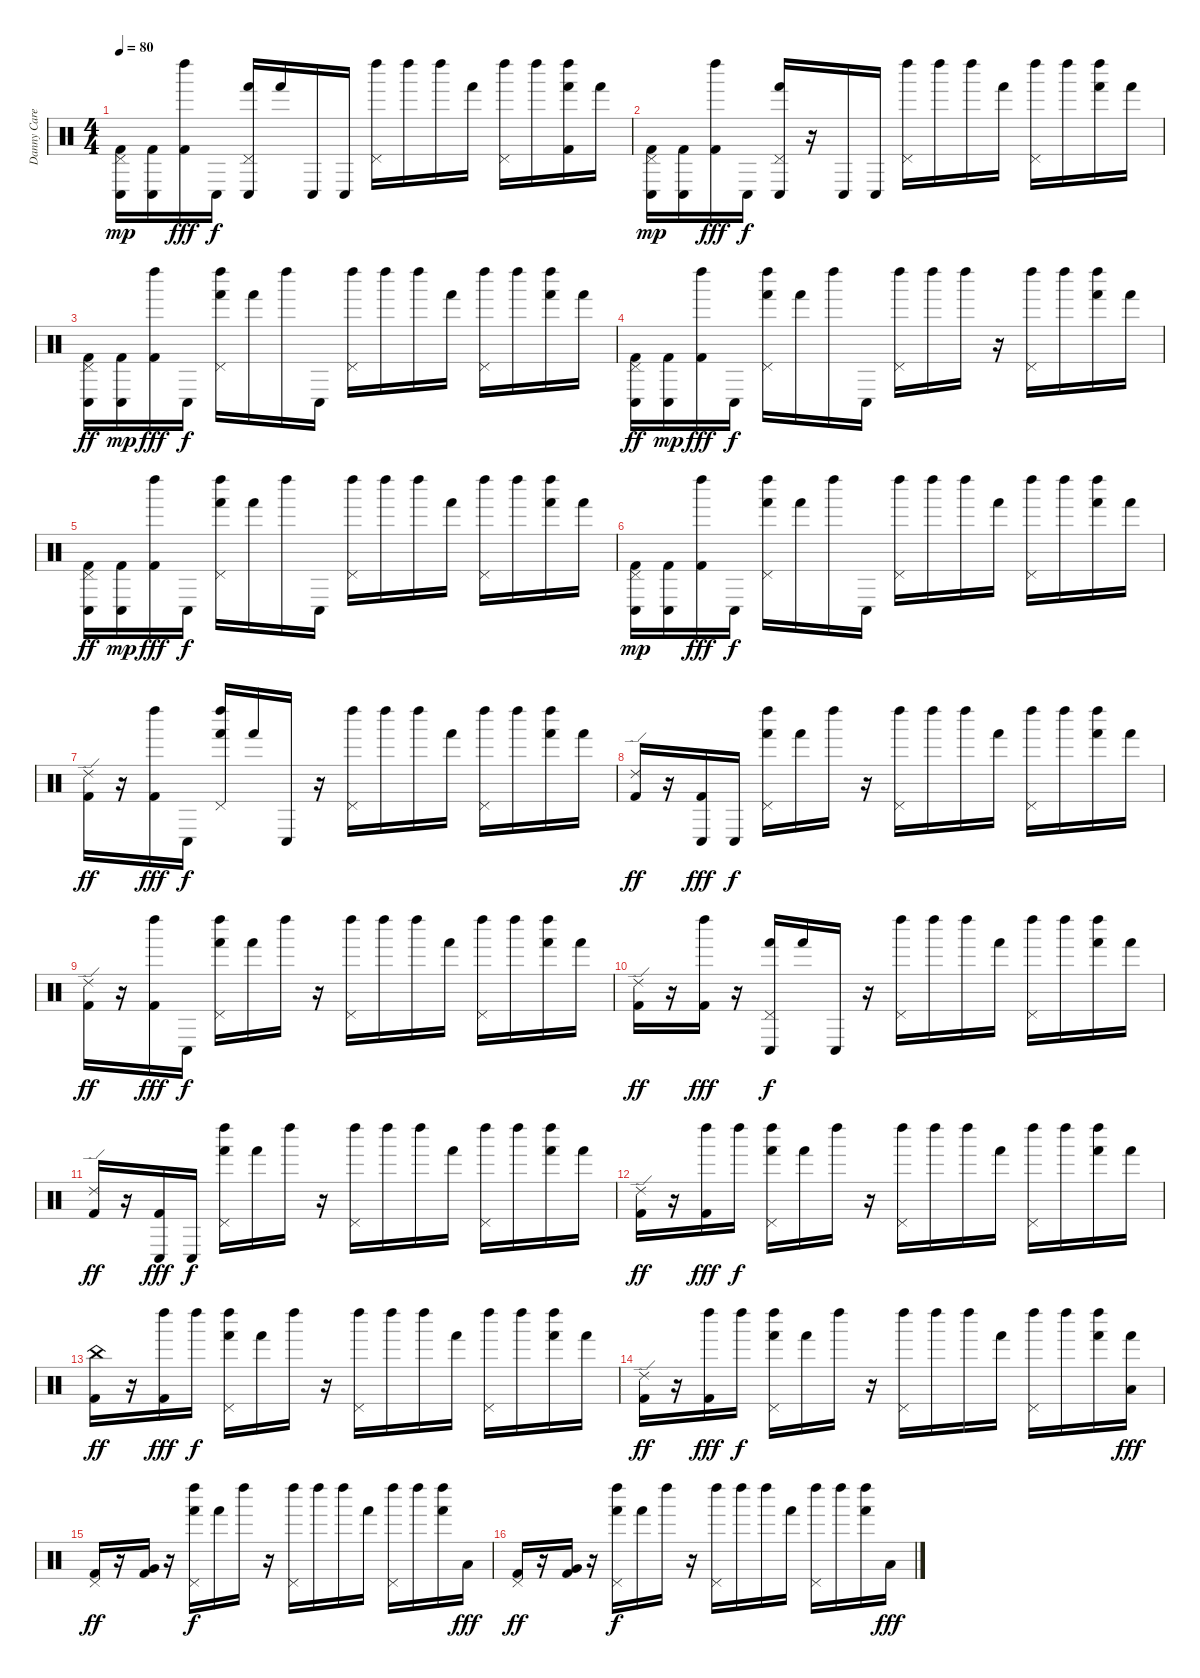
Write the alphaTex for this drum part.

\track ("Danny Carey" "Danny Care") {instrument percussion}
\staff {score}
\articulation defaults
\ts (4 4)
\tempo 80
\clef neutral
\ks c
("Pedal Hi-Hat (hit)" "Conga low (hit)" "Kick (hit) 2").16{dy mp} ("Conga low (hit)" "Kick (hit) 2").16 ("Left Maraca (hit)" "Kick (hit) 2").16{dy fff} "Conga low (hit)".16{dy f} ("Pedal Hi-Hat (hit)" "Conga low (hit)" "Hand (hit)").16 "Hand (hit)".16 "Conga low (hit)".16 "Conga low (hit)".16 ("Pedal Hi-Hat (hit)" "Left Maraca (hit)").16 "Left Maraca (hit)".16 "Left Maraca (hit)".16 "Hand (hit)".16 ("Pedal Hi-Hat (hit)" "Left Maraca (hit)").16 "Left Maraca (hit)".16 ("Left Maraca (hit)" "Hand (hit)" "Kick (hit) 2").16 "Hand (hit)".16 |
("Pedal Hi-Hat (hit)" "Conga low (hit)" "Kick (hit) 2").16{dy mp} ("Conga low (hit)" "Kick (hit) 2").16 ("Left Maraca (hit)" "Kick (hit) 2").16{dy fff} "Conga low (hit)".16{dy f} ("Pedal Hi-Hat (hit)" "Conga low (hit)" "Hand (hit)").16 r.16 "Conga low (hit)".16 "Conga low (hit)".16 ("Pedal Hi-Hat (hit)" "Left Maraca (hit)").16 "Left Maraca (hit)".16 "Left Maraca (hit)".16 "Hand (hit)".16 ("Pedal Hi-Hat (hit)" "Left Maraca (hit)").16 "Left Maraca (hit)".16 ("Left Maraca (hit)" "Hand (hit)").16 "Hand (hit)".16 |
("Pedal Hi-Hat (hit)" "Conga low (hit)" "Kick (hit) 2").16{dy ff} ("Conga low (hit)" "Kick (hit) 2").16{dy mp} ("Left Maraca (hit)" "Kick (hit) 2").16{dy fff} "Conga low (hit)".16{dy f} ("Pedal Hi-Hat (hit)" "Left Maraca (hit)" "Hand (hit)").16 "Hand (hit)".16 "Left Maraca (hit)".16 "Conga low (hit)".16 ("Pedal Hi-Hat (hit)" "Left Maraca (hit)").16 "Left Maraca (hit)".16 "Left Maraca (hit)".16 "Hand (hit)".16 ("Pedal Hi-Hat (hit)" "Left Maraca (hit)").16 "Left Maraca (hit)".16 ("Left Maraca (hit)" "Hand (hit)").16 "Hand (hit)".16 |
("Pedal Hi-Hat (hit)" "Conga low (hit)" "Kick (hit) 2").16{dy ff} ("Conga low (hit)" "Kick (hit) 2").16{dy mp} ("Left Maraca (hit)" "Kick (hit) 2").16{dy fff} "Conga low (hit)".16{dy f} ("Pedal Hi-Hat (hit)" "Left Maraca (hit)" "Hand (hit)").16 "Hand (hit)".16 "Left Maraca (hit)".16 "Conga low (hit)".16 ("Pedal Hi-Hat (hit)" "Left Maraca (hit)").16 "Left Maraca (hit)".16 "Left Maraca (hit)".16 r.16 ("Pedal Hi-Hat (hit)" "Left Maraca (hit)").16 "Left Maraca (hit)".16 ("Left Maraca (hit)" "Hand (hit)").16 "Hand (hit)".16 |
("Pedal Hi-Hat (hit)" "Conga low (hit)" "Kick (hit) 2").16{dy ff} ("Conga low (hit)" "Kick (hit) 2").16{dy mp} ("Left Maraca (hit)" "Kick (hit) 2").16{dy fff} "Conga low (hit)".16{dy f} ("Pedal Hi-Hat (hit)" "Left Maraca (hit)" "Hand (hit)").16 "Hand (hit)".16 "Left Maraca (hit)".16 "Conga low (hit)".16 ("Pedal Hi-Hat (hit)" "Left Maraca (hit)").16 "Left Maraca (hit)".16 "Left Maraca (hit)".16 "Hand (hit)".16 ("Pedal Hi-Hat (hit)" "Left Maraca (hit)").16 "Left Maraca (hit)".16 ("Left Maraca (hit)" "Hand (hit)").16 "Hand (hit)".16 |
("Pedal Hi-Hat (hit)" "Conga low (hit)" "Kick (hit) 2").16{dy mp} ("Conga low (hit)" "Kick (hit) 2").16 ("Left Maraca (hit)" "Kick (hit) 2").16{dy fff} "Conga low (hit)".16{dy f} ("Pedal Hi-Hat (hit)" "Left Maraca (hit)" "Hand (hit)").16 "Hand (hit)".16 "Left Maraca (hit)".16 "Conga low (hit)".16 ("Pedal Hi-Hat (hit)" "Left Maraca (hit)").16 "Left Maraca (hit)".16 "Left Maraca (hit)".16 "Hand (hit)".16 ("Pedal Hi-Hat (hit)" "Left Maraca (hit)").16 "Left Maraca (hit)".16 ("Left Maraca (hit)" "Hand (hit)").16 "Hand (hit)".16 |
("Ride (edge) 2" "Kick (hit) 2").16{dy ff} r.16 ("Left Maraca (hit)" "Kick (hit) 2").16{dy fff} "Conga low (hit)".16{dy f} ("Pedal Hi-Hat (hit)" "Left Maraca (hit)" "Hand (hit)").16 "Hand (hit)".16 "Conga low (hit)".16 r.16 ("Pedal Hi-Hat (hit)" "Left Maraca (hit)").16 "Left Maraca (hit)".16 "Left Maraca (hit)".16 "Hand (hit)".16 ("Pedal Hi-Hat (hit)" "Left Maraca (hit)").16 "Left Maraca (hit)".16 ("Left Maraca (hit)" "Hand (hit)").16 "Hand (hit)".16 |
("Ride (edge) 2" "Kick (hit) 2").16{dy ff} r.16 ("Conga low (hit)" "Kick (hit) 2").16{dy fff} "Conga low (hit)".16{dy f} ("Pedal Hi-Hat (hit)" "Left Maraca (hit)" "Hand (hit)").16 "Hand (hit)".16 "Left Maraca (hit)".16 r.16 ("Pedal Hi-Hat (hit)" "Left Maraca (hit)").16 "Left Maraca (hit)".16 "Left Maraca (hit)".16 "Hand (hit)".16 ("Pedal Hi-Hat (hit)" "Left Maraca (hit)").16 "Left Maraca (hit)".16 ("Left Maraca (hit)" "Hand (hit)").16 "Hand (hit)".16 |
("Ride (edge) 2" "Kick (hit) 2").16{dy ff} r.16 ("Left Maraca (hit)" "Kick (hit) 2").16{dy fff} "Conga low (hit)".16{dy f} ("Pedal Hi-Hat (hit)" "Left Maraca (hit)" "Hand (hit)").16 "Hand (hit)".16 "Left Maraca (hit)".16 r.16 ("Pedal Hi-Hat (hit)" "Left Maraca (hit)").16 "Left Maraca (hit)".16 "Left Maraca (hit)".16 "Hand (hit)".16 ("Pedal Hi-Hat (hit)" "Left Maraca (hit)").16 "Left Maraca (hit)".16 ("Left Maraca (hit)" "Hand (hit)").16 "Hand (hit)".16 |
("Ride (edge) 2" "Kick (hit) 2").16{dy ff} r.16 ("Left Maraca (hit)" "Kick (hit) 2").16{dy fff} r.16 ("Pedal Hi-Hat (hit)" "Conga low (hit)" "Hand (hit)").16{dy f} "Hand (hit)".16 "Conga low (hit)".16 r.16 ("Pedal Hi-Hat (hit)" "Left Maraca (hit)").16 "Left Maraca (hit)".16 "Left Maraca (hit)".16 "Hand (hit)".16 ("Pedal Hi-Hat (hit)" "Left Maraca (hit)").16 "Left Maraca (hit)".16 ("Left Maraca (hit)" "Hand (hit)").16 "Hand (hit)".16 |
("Ride (edge) 2" "Kick (hit) 2").16{dy ff} r.16 ("Conga low (hit)" "Kick (hit) 2").16{dy fff} "Conga low (hit)".16{dy f} ("Pedal Hi-Hat (hit)" "Left Maraca (hit)" "Hand (hit)").16 "Hand (hit)".16 "Left Maraca (hit)".16 r.16 ("Pedal Hi-Hat (hit)" "Left Maraca (hit)").16 "Left Maraca (hit)".16 "Left Maraca (hit)".16 "Hand (hit)".16 ("Pedal Hi-Hat (hit)" "Left Maraca (hit)").16 "Left Maraca (hit)".16 ("Left Maraca (hit)" "Hand (hit)").16 "Hand (hit)".16 |
("Ride (edge) 2" "Kick (hit) 2").16{dy ff} r.16 ("Left Maraca (hit)" "Kick (hit) 2").16{dy fff} "Left Maraca (hit)".16{dy f} ("Pedal Hi-Hat (hit)" "Left Maraca (hit)" "Hand (hit)").16 "Hand (hit)".16 "Left Maraca (hit)".16 r.16 ("Pedal Hi-Hat (hit)" "Left Maraca (hit)").16 "Left Maraca (hit)".16 "Left Maraca (hit)".16 "Hand (hit)".16 ("Pedal Hi-Hat (hit)" "Left Maraca (hit)").16 "Left Maraca (hit)".16 ("Left Maraca (hit)" "Hand (hit)").16 "Hand (hit)".16 |
("China (hit)" "Kick (hit) 2").16{dy ff} r.16 ("Left Maraca (hit)" "Kick (hit) 2").16{dy fff} "Left Maraca (hit)".16{dy f} ("Pedal Hi-Hat (hit)" "Left Maraca (hit)" "Hand (hit)").16 "Hand (hit)".16 "Left Maraca (hit)".16 r.16 ("Pedal Hi-Hat (hit)" "Left Maraca (hit)").16 "Left Maraca (hit)".16 "Left Maraca (hit)".16 "Hand (hit)".16 ("Pedal Hi-Hat (hit)" "Left Maraca (hit)").16 "Left Maraca (hit)".16 ("Left Maraca (hit)" "Hand (hit)").16 "Hand (hit)".16 |
("Ride (edge) 2" "Kick (hit) 2").16{dy ff} r.16 ("Left Maraca (hit)" "Kick (hit) 2").16{dy fff} "Left Maraca (hit)".16{dy f} ("Pedal Hi-Hat (hit)" "Left Maraca (hit)" "Hand (hit)").16 "Hand (hit)".16 "Left Maraca (hit)".16 r.16 ("Pedal Hi-Hat (hit)" "Left Maraca (hit)").16 "Left Maraca (hit)".16 "Left Maraca (hit)".16 "Hand (hit)".16 ("Pedal Hi-Hat (hit)" "Left Maraca (hit)").16 "Left Maraca (hit)".16 ("Left Maraca (hit)" "Hand (hit)").16 ("Low Floor Tom (hit)" "Hand (hit)").16{dy fff} |
("Pedal Hi-Hat (hit)" "Kick (hit) 2").16{dy ff} r.16 ("Very Low Tom (hit)" "Kick (hit) 2").16 r.16 ("Pedal Hi-Hat (hit)" "Left Maraca (hit)" "Hand (hit)").16{dy f} "Hand (hit)".16 "Left Maraca (hit)".16 r.16 ("Pedal Hi-Hat (hit)" "Left Maraca (hit)").16 "Left Maraca (hit)".16 "Left Maraca (hit)".16 "Hand (hit)".16 ("Pedal Hi-Hat (hit)" "Left Maraca (hit)").16 "Left Maraca (hit)".16 ("Left Maraca (hit)" "Hand (hit)").16 "Low Floor Tom (hit)".16{dy fff} |
("Pedal Hi-Hat (hit)" "Kick (hit) 2").16{dy ff} r.16 ("Very Low Tom (hit)" "Kick (hit) 2").16 r.16 ("Pedal Hi-Hat (hit)" "Left Maraca (hit)" "Hand (hit)").16{dy f} "Hand (hit)".16 "Left Maraca (hit)".16 r.16 ("Pedal Hi-Hat (hit)" "Left Maraca (hit)").16 "Left Maraca (hit)".16 "Left Maraca (hit)".16 "Hand (hit)".16 ("Pedal Hi-Hat (hit)" "Left Maraca (hit)").16 "Left Maraca (hit)".16 ("Left Maraca (hit)" "Hand (hit)").16 "Low Floor Tom (hit)".16{dy fff}
